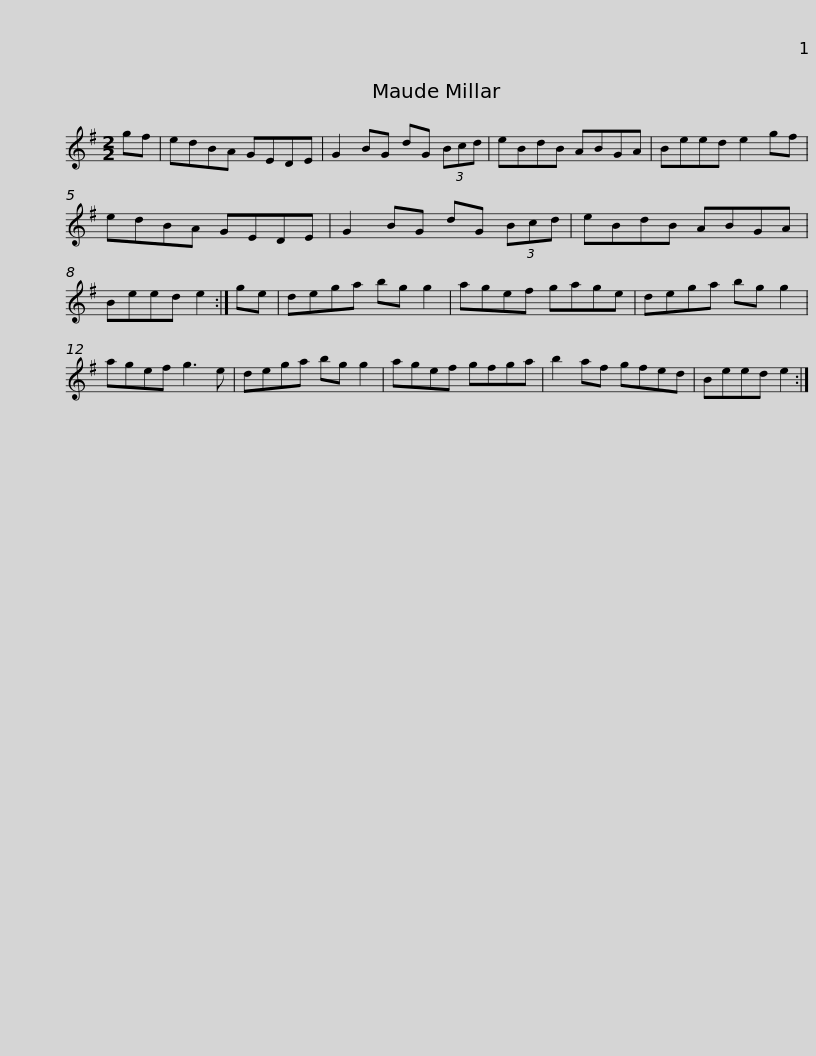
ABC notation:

X:1
L:1/8
M:2/2
I:linebreak $
K:G
V:1 treble
V:1
 gf | edBA GEDE | G2 BG dG (3Bcd | eBdB ABGA | Beed e2 gf | %5
 edBA GEDE |$ G2 BG dG (3Bcd | eBdB ABGA | Beed e2 :| ge | %10
 dega bg g2 | agef gage |$ dega bg g2 | agef g3 e | dega bg g2 | %15
 agef gfga | b2 af gfed | Beed e2 :| %18
